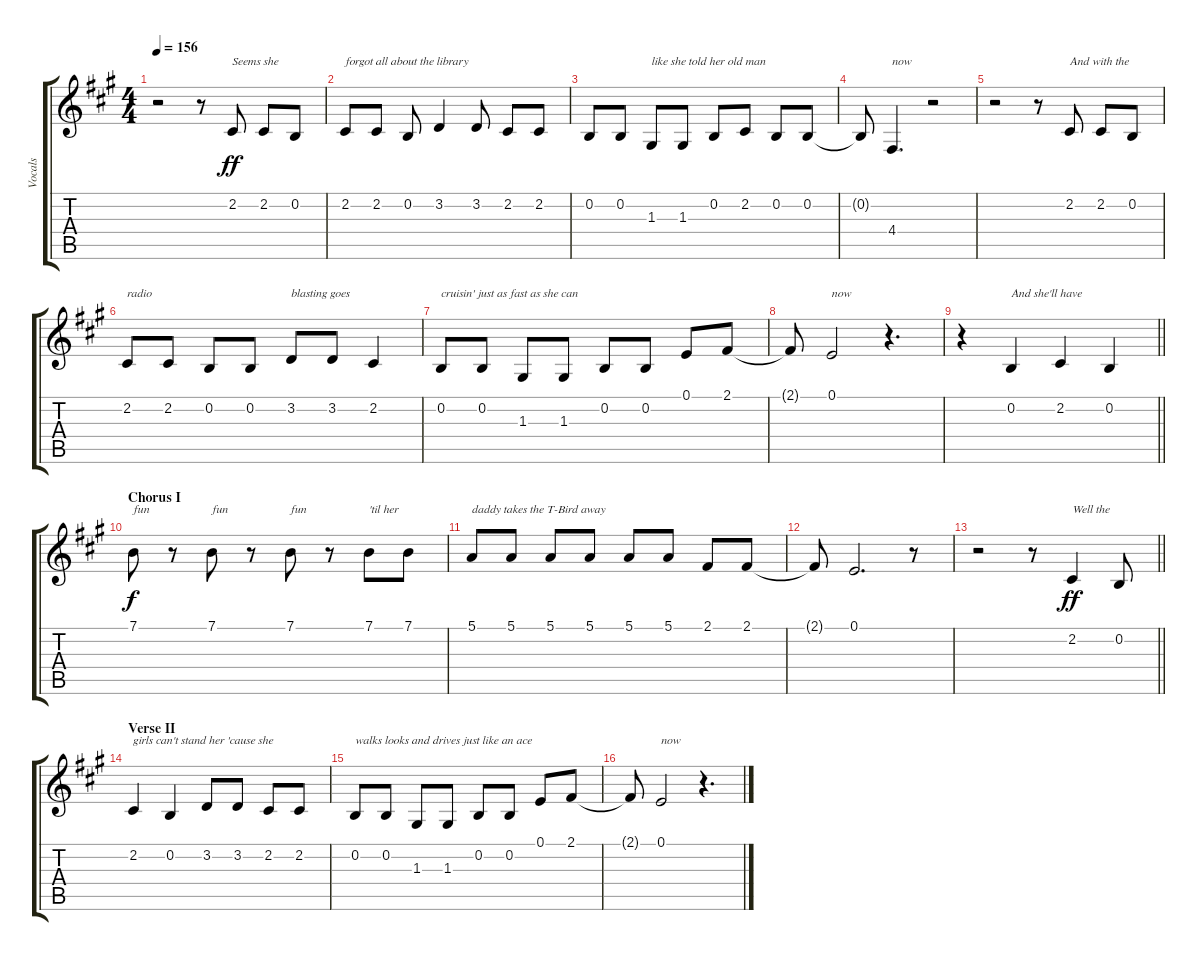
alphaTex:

\track ("Vocals" "Vocals") {instrument altosax}
\staff {score tabs}
\tuning (E4 B3 G3 D3 A2 E2) {hide}
\ts (4 4)
\tempo 156
\clef g2
\ks a
r.2{dy ff} r.8 2.2.8{txt "Seems she"} 2.2.8 0.2.8 |
2.2.8{txt "forgot all about the library"} 2.2.8 0.2.8 3.2.4 3.2.8 2.2.8 2.2.8 |
0.2.8 0.2.8 1.3.8{txt "like she told her old man"} 1.3.8 0.2.8 2.2.8 0.2.8 0.2.8 |
0.2{t}.8 4.4.4{d txt "now"} r.2 |
r.2 r.8 2.2.8{txt "And with the"} 2.2.8 0.2.8 |
2.2.8{txt "radio"} 2.2.8 0.2.8 0.2.8 3.2.8{txt "blasting goes"} 3.2.8 2.2.4 |
0.2.8{txt "cruisin' just as fast as she can"} 0.2.8 1.3.8 1.3.8 0.2.8 0.2.8 0.1.8 2.1.8 |
2.1{t}.8 0.1.2{txt "now"} r.4{d} |
\barLineRight lightlight
r.4 0.2.4{txt "And she'll have"} 2.2.4 0.2.4 |
\section ("" "Chorus I")
7.1.8{txt "fun" dy f} r.8 7.1.8{txt "fun"} r.8 7.1.8{txt "fun"} r.8 7.1.8{txt "'til her"} 7.1.8 |
5.1.8{txt "daddy takes the T-Bird away"} 5.1.8 5.1.8 5.1.8 5.1.8 5.1.8 2.1.8 2.1.8 |
2.1{t}.8 0.1.2{d} r.8 |
\barLineRight lightlight
r.2 r.8 2.2.4{txt "Well the" dy ff} 0.2.8 |
\section ("" "Verse II")
2.2.4{txt "girls can't stand her 'cause she"} 0.2.4 3.2.8 3.2.8 2.2.8 2.2.8 |
0.2.8{txt "walks looks and drives just like an ace"} 0.2.8 1.3.8 1.3.8 0.2.8 0.2.8 0.1.8 2.1.8 |
2.1{t}.8 0.1.2{txt "now"} r.4{d}
